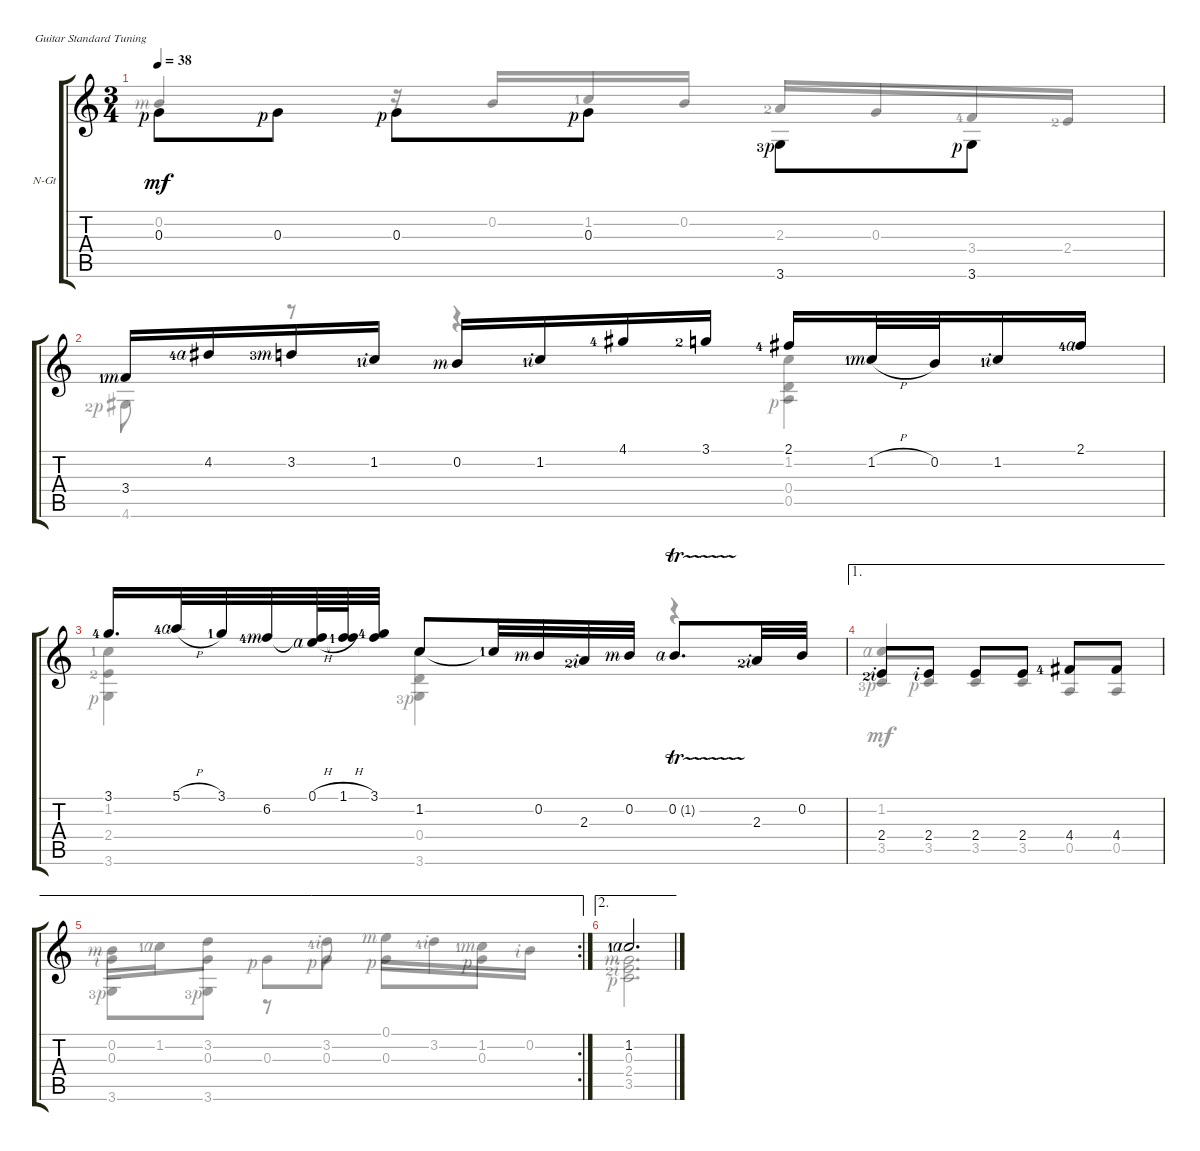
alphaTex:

\defaultSystemsLayout 4
\bracketExtendMode groupsimilarinstruments
\firstSystemTrackNameOrientation horizontal
\otherSystemsTrackNameOrientation horizontal
\track ("Nylon Guitar" "N-Gt") {instrument acousticguitarnylon}
\staff {score tabs}
\tuning (E4 B3 G3 D3 A2 E2)
\voice
\ts (3 4)
\tempo 38
\clef g2
\ks c
0.3{rf 1}.8{dy mf beam invert} 0.3{rf 1}.8 0.3{rf 1}.8{beam invert} 0.3{rf 1}.8 3.6{lf 4 rf 1}.8{beam invert} 3.6{rf 1}.8 |
3.4{lf 2 rf 3}.16 4.2{lf 5 rf 4}.16 3.2{lf 4 rf 3}.16 1.2{lf 2 rf 2}.16 0.2{rf 3}.16 1.2{lf 2 rf 2}.16 4.1{lf 5}.16 3.1{lf 3}.16 2.1{lf 5}.16 1.2{h lf 2 rf 3}.32 0.2.32 1.2{lf 2 rf 2}.16 2.1{lf 5 rf 4}.16 |
3.1{lf 5}.16{d} 5.1{h lf 5 rf 4}.32 3.1{lf 2}.32 6.2{lf 5 rf 3}.32 (0.1{h rf 4} 6.2{t}).64 (1.1{h lf 2} 6.2{t}).64 (3.1{lf 5} 6.2{t}).32 1.2.8 1.2{t lf 2}.32 0.2{rf 3}.32 2.3{lf 3 rf 2}.32 0.2{rf 3}.32 0.2{tr (1 16) rf 4}.8{d} 2.3{lf 3 rf 2}.32 0.2.32 |
\ae 1
2.4{lf 3 rf 2}.8 2.4{rf 2}.8 2.4.8 2.4.8 4.4{lf 5}.8 4.4.8 |
\ae 1
\rc 2
|
\ae 2
1.2{lf 2 rf 4}.2{d}
\voice
\clef g2
\ottava regular
\simile none
\ks c
0.2{rf 3}.4{dy mf beam invert} r.16 0.2.16{beam invert} 1.2{lf 2}.16 0.2.16 2.3{lf 3}.16 0.3.16{beam invert} 3.4{lf 5}.16 2.4{lf 3}.16 |
4.6{lf 3 rf 1}.8 r.8 r.4 (0.5{rf 1} 0.4 1.2).4 |
(1.2{lf 2} 2.4{lf 3} 3.6{rf 1}).4 (3.6{lf 4 rf 1} 0.4 1.2).4 r.4 |
3.5{lf 4 rf 1}.8{beam invert} 3.5{rf 1}.8 3.5.8{beam invert} 3.5.8 0.5.8{beam invert} 0.5.8 |
(0.3{rf 2} 3.6{lf 4 rf 1}).8 (3.6{lf 4 rf 1} 0.3).8 0.3{rf 1}.8 0.3{rf 1}.8 0.3{rf 1}.8 0.3{rf 1}.8 |
(0.3{rf 3} 2.4{lf 3 rf 2} 3.5{rf 1}).2{d}
\voice
\clef g2
\ottava regular
\simile none
\ks c
|
|
|
1.2{rf 4}.4{beam invert} |
0.2{rf 3}.16 1.2{lf 2 rf 4}.16 3.2.8 r.8 3.2{lf 5 rf 2}.8 0.1{rf 3}.16 3.2{lf 5 rf 2}.16 1.2{lf 2 rf 3}.16 0.2{rf 2}.16 |
